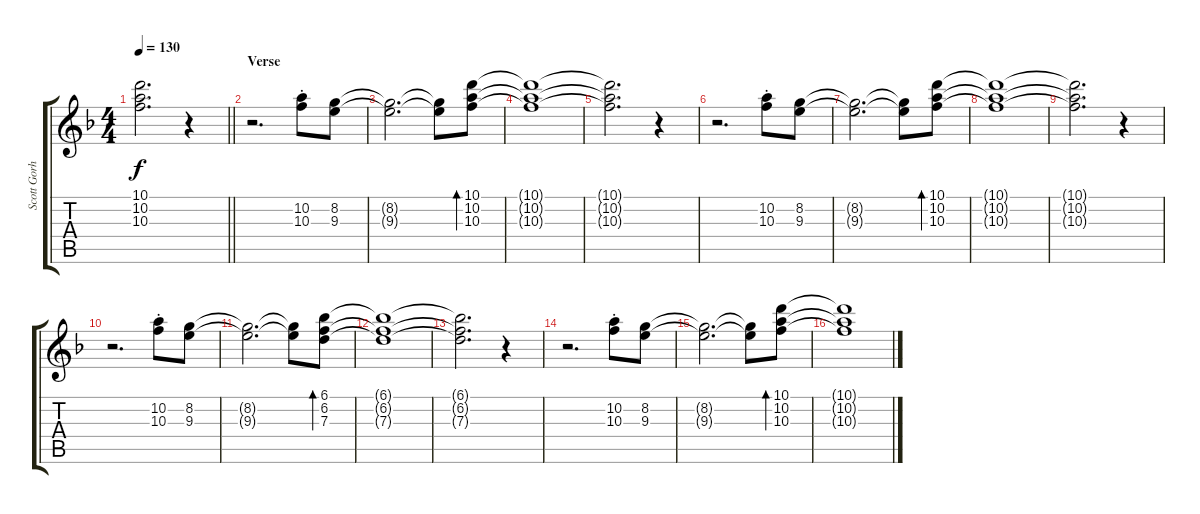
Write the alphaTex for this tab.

\track ("Scott Gorham" "Scott Gorh") {instrument electricguitarclean}
\staff {score tabs}
\tuning (E4 B3 G3 D3 A2 E2) {hide}
\ts (4 4)
\tempo 130
\clef g2
\barLineRight lightlight
\ks dminor
(10.1{t} 10.2{t} 10.3{t}).2{d dy f} r.4 |
\section ("" "Verse")
r.2{d} (10.2{st} 10.3{st}).8 (8.2 9.3).8 |
(8.2{t} 9.3{t}).2{d} (8.2{t} 9.3{t}).8 (10.1 10.2 10.3).8{bd 240} |
(10.1{t} 10.2{t} 10.3{t}).1 |
(10.1{t} 10.2{t} 10.3{t}).2{d} r.4 |
r.2{d} (10.2{st} 10.3{st}).8 (8.2 9.3).8 |
(8.2{t} 9.3{t}).2{d} (8.2{t} 9.3{t}).8 (10.1 10.2 10.3).8{bd 240} |
(10.1{t} 10.2{t} 10.3{t}).1 |
(10.1{t} 10.2{t} 10.3{t}).2{d} r.4 |
r.2{d} (10.2{st} 10.3{st}).8 (8.2 9.3).8 |
(8.2{t} 9.3{t}).2{d} (8.2{t} 9.3{t}).8 (6.1 6.2 7.3).8{bd 240} |
(6.1{t} 6.2{t} 7.3{t}).1 |
(6.1{t} 6.2{t} 7.3{t}).2{d} r.4 |
r.2{d} (10.2{st} 10.3{st}).8 (8.2 9.3).8 |
(8.2{t} 9.3{t}).2{d} (8.2{t} 9.3{t}).8 (10.1 10.2 10.3).8{bd 240} |
(10.1{t} 10.2{t} 10.3{t}).1
